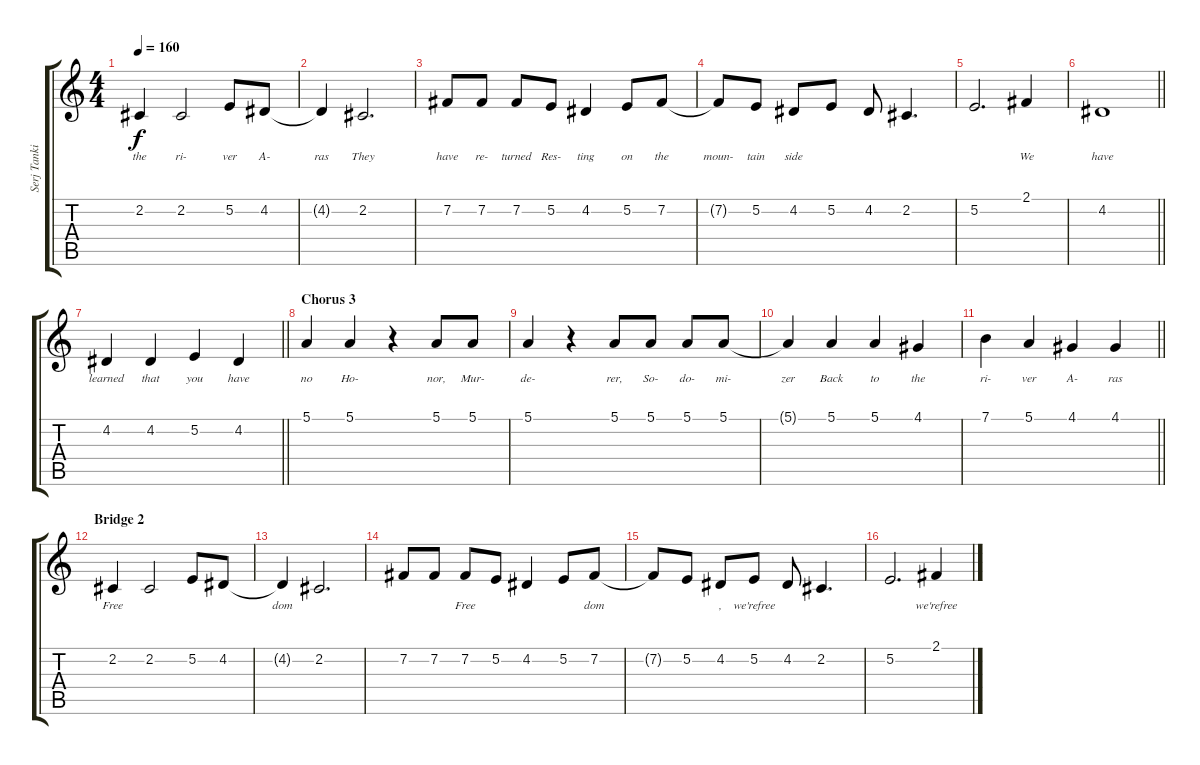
\track ("Serj Tankian(Vocals)" "Serj Tanki") {instrument cello}
\staff {score tabs}
\tuning (E4 B3 G3 D3 A2 E2) {hide}
\ts (4 4)
\tempo 160
\clef g2
\ks c
2.2.4{lyrics (0 "the") lyrics (1 "") lyrics (2 "") lyrics (3 "") lyrics (4 "") dy f} 2.2.2{lyrics (0 "ri-") lyrics (1 "") lyrics (2 "") lyrics (3 "") lyrics (4 "")} 5.2.8{lyrics (0 "ver") lyrics (1 "") lyrics (2 "") lyrics (3 "") lyrics (4 "")} 4.2.8{lyrics (0 "A-") lyrics (1 "") lyrics (2 "") lyrics (3 "") lyrics (4 "")} |
4.2{t}.4{lyrics (0 "ras") lyrics (1 "") lyrics (2 "") lyrics (3 "") lyrics (4 "")} 2.2.2{d lyrics (0 "They") lyrics (1 "") lyrics (2 "") lyrics (3 "") lyrics (4 "")} |
7.2.8{lyrics (0 "have") lyrics (1 "") lyrics (2 "") lyrics (3 "") lyrics (4 "")} 7.2.8{lyrics (0 "re-") lyrics (1 "") lyrics (2 "") lyrics (3 "") lyrics (4 "")} 7.2.8{lyrics (0 "turned") lyrics (1 "") lyrics (2 "") lyrics (3 "") lyrics (4 "")} 5.2.8{lyrics (0 "Res-") lyrics (1 "") lyrics (2 "") lyrics (3 "") lyrics (4 "")} 4.2.4{lyrics (0 "ting") lyrics (1 "") lyrics (2 "") lyrics (3 "") lyrics (4 "")} 5.2.8{lyrics (0 "on") lyrics (1 "") lyrics (2 "") lyrics (3 "") lyrics (4 "")} 7.2.8{lyrics (0 "the") lyrics (1 "") lyrics (2 "") lyrics (3 "") lyrics (4 "")} |
7.2{t}.8{lyrics (0 "moun-") lyrics (1 "") lyrics (2 "") lyrics (3 "") lyrics (4 "")} 5.2.8{lyrics (0 "tain") lyrics (1 "") lyrics (2 "") lyrics (3 "") lyrics (4 "")} 4.2.8{lyrics (0 "side") lyrics (1 "") lyrics (2 "") lyrics (3 "") lyrics (4 "")} 5.2.8{lyrics (0 "") lyrics (1 "") lyrics (2 "") lyrics (3 "") lyrics (4 "")} 4.2.8{lyrics (0 "") lyrics (1 "") lyrics (2 "") lyrics (3 "") lyrics (4 "")} 2.2.4{d lyrics (0 "") lyrics (1 "") lyrics (2 "") lyrics (3 "") lyrics (4 "")} |
5.2.2{d lyrics (0 "") lyrics (1 "") lyrics (2 "") lyrics (3 "") lyrics (4 "")} 2.1.4{lyrics (0 "We") lyrics (1 "") lyrics (2 "") lyrics (3 "") lyrics (4 "")} |
\barLineRight lightlight
4.2.1{lyrics (0 "have") lyrics (1 "") lyrics (2 "") lyrics (3 "") lyrics (4 "")} |
\barLineRight lightlight
4.2.4{lyrics (0 "learned") lyrics (1 "") lyrics (2 "") lyrics (3 "") lyrics (4 "")} 4.2.4{lyrics (0 "that") lyrics (1 "") lyrics (2 "") lyrics (3 "") lyrics (4 "")} 5.2.4{lyrics (0 "you") lyrics (1 "") lyrics (2 "") lyrics (3 "") lyrics (4 "")} 4.2.4{lyrics (0 "have") lyrics (1 "") lyrics (2 "") lyrics (3 "") lyrics (4 "")} |
\section ("" "Chorus 3")
5.1.4{lyrics (0 "no") lyrics (1 "") lyrics (2 "") lyrics (3 "") lyrics (4 "")} 5.1.4{lyrics (0 "Ho-") lyrics (1 "") lyrics (2 "") lyrics (3 "") lyrics (4 "")} r.4 5.1.8{lyrics (0 "nor,") lyrics (1 "") lyrics (2 "") lyrics (3 "") lyrics (4 "")} 5.1.8{lyrics (0 "Mur-") lyrics (1 "") lyrics (2 "") lyrics (3 "") lyrics (4 "")} |
5.1.4{lyrics (0 "de-") lyrics (1 "") lyrics (2 "") lyrics (3 "") lyrics (4 "")} r.4 5.1.8{lyrics (0 "rer,") lyrics (1 "") lyrics (2 "") lyrics (3 "") lyrics (4 "")} 5.1.8{lyrics (0 "So-") lyrics (1 "") lyrics (2 "") lyrics (3 "") lyrics (4 "")} 5.1.8{lyrics (0 "do-") lyrics (1 "") lyrics (2 "") lyrics (3 "") lyrics (4 "")} 5.1.8{lyrics (0 "mi-") lyrics (1 "") lyrics (2 "") lyrics (3 "") lyrics (4 "")} |
5.1{t}.4{lyrics (0 "zer") lyrics (1 "") lyrics (2 "") lyrics (3 "") lyrics (4 "")} 5.1.4{lyrics (0 "Back") lyrics (1 "") lyrics (2 "") lyrics (3 "") lyrics (4 "")} 5.1.4{lyrics (0 "to") lyrics (1 "") lyrics (2 "") lyrics (3 "") lyrics (4 "")} 4.1.4{lyrics (0 "the") lyrics (1 "") lyrics (2 "") lyrics (3 "") lyrics (4 "")} |
\barLineRight lightlight
7.1.4{lyrics (0 "ri-") lyrics (1 "") lyrics (2 "") lyrics (3 "") lyrics (4 "")} 5.1.4{lyrics (0 "ver") lyrics (1 "") lyrics (2 "") lyrics (3 "") lyrics (4 "")} 4.1.4{lyrics (0 "A-") lyrics (1 "") lyrics (2 "") lyrics (3 "") lyrics (4 "")} 4.1.4{lyrics (0 "ras") lyrics (1 "") lyrics (2 "") lyrics (3 "") lyrics (4 "")} |
\section ("" "Bridge 2")
2.2.4{lyrics (0 "Free") lyrics (1 "") lyrics (2 "") lyrics (3 "") lyrics (4 "")} 2.2.2{lyrics (0 "") lyrics (1 "") lyrics (2 "") lyrics (3 "") lyrics (4 "")} 5.2.8{lyrics (0 "") lyrics (1 "") lyrics (2 "") lyrics (3 "") lyrics (4 "")} 4.2.8{lyrics (0 "") lyrics (1 "") lyrics (2 "") lyrics (3 "") lyrics (4 "")} |
4.2{t}.4{lyrics (0 "dom") lyrics (1 "") lyrics (2 "") lyrics (3 "") lyrics (4 "")} 2.2.2{d lyrics (0 "") lyrics (1 "") lyrics (2 "") lyrics (3 "") lyrics (4 "")} |
7.2.8{lyrics (0 "") lyrics (1 "") lyrics (2 "") lyrics (3 "") lyrics (4 "")} 7.2.8{lyrics (0 "") lyrics (1 "") lyrics (2 "") lyrics (3 "") lyrics (4 "")} 7.2.8{lyrics (0 "Free") lyrics (1 "") lyrics (2 "") lyrics (3 "") lyrics (4 "")} 5.2.8{lyrics (0 "") lyrics (1 "") lyrics (2 "") lyrics (3 "") lyrics (4 "")} 4.2.4{lyrics (0 "") lyrics (1 "") lyrics (2 "") lyrics (3 "") lyrics (4 "")} 5.2.8{lyrics (0 "") lyrics (1 "") lyrics (2 "") lyrics (3 "") lyrics (4 "")} 7.2.8{lyrics (0 "dom") lyrics (1 "") lyrics (2 "") lyrics (3 "") lyrics (4 "")} |
7.2{t}.8{lyrics (0 "") lyrics (1 "") lyrics (2 "") lyrics (3 "") lyrics (4 "")} 5.2.8{lyrics (0 "") lyrics (1 "") lyrics (2 "") lyrics (3 "") lyrics (4 "")} 4.2.8{lyrics (0 ",") lyrics (1 "") lyrics (2 "") lyrics (3 "") lyrics (4 "")} 5.2.8{lyrics (0 "we'refree") lyrics (1 "") lyrics (2 "") lyrics (3 "") lyrics (4 "")} 4.2.8{lyrics (0 "") lyrics (1 "") lyrics (2 "") lyrics (3 "") lyrics (4 "")} 2.2.4{d lyrics (0 "") lyrics (1 "") lyrics (2 "") lyrics (3 "") lyrics (4 "")} |
5.2.2{d lyrics (0 "") lyrics (1 "") lyrics (2 "") lyrics (3 "") lyrics (4 "")} 2.1.4{lyrics (0 "we'refree") lyrics (1 "") lyrics (2 "") lyrics (3 "") lyrics (4 "")}
